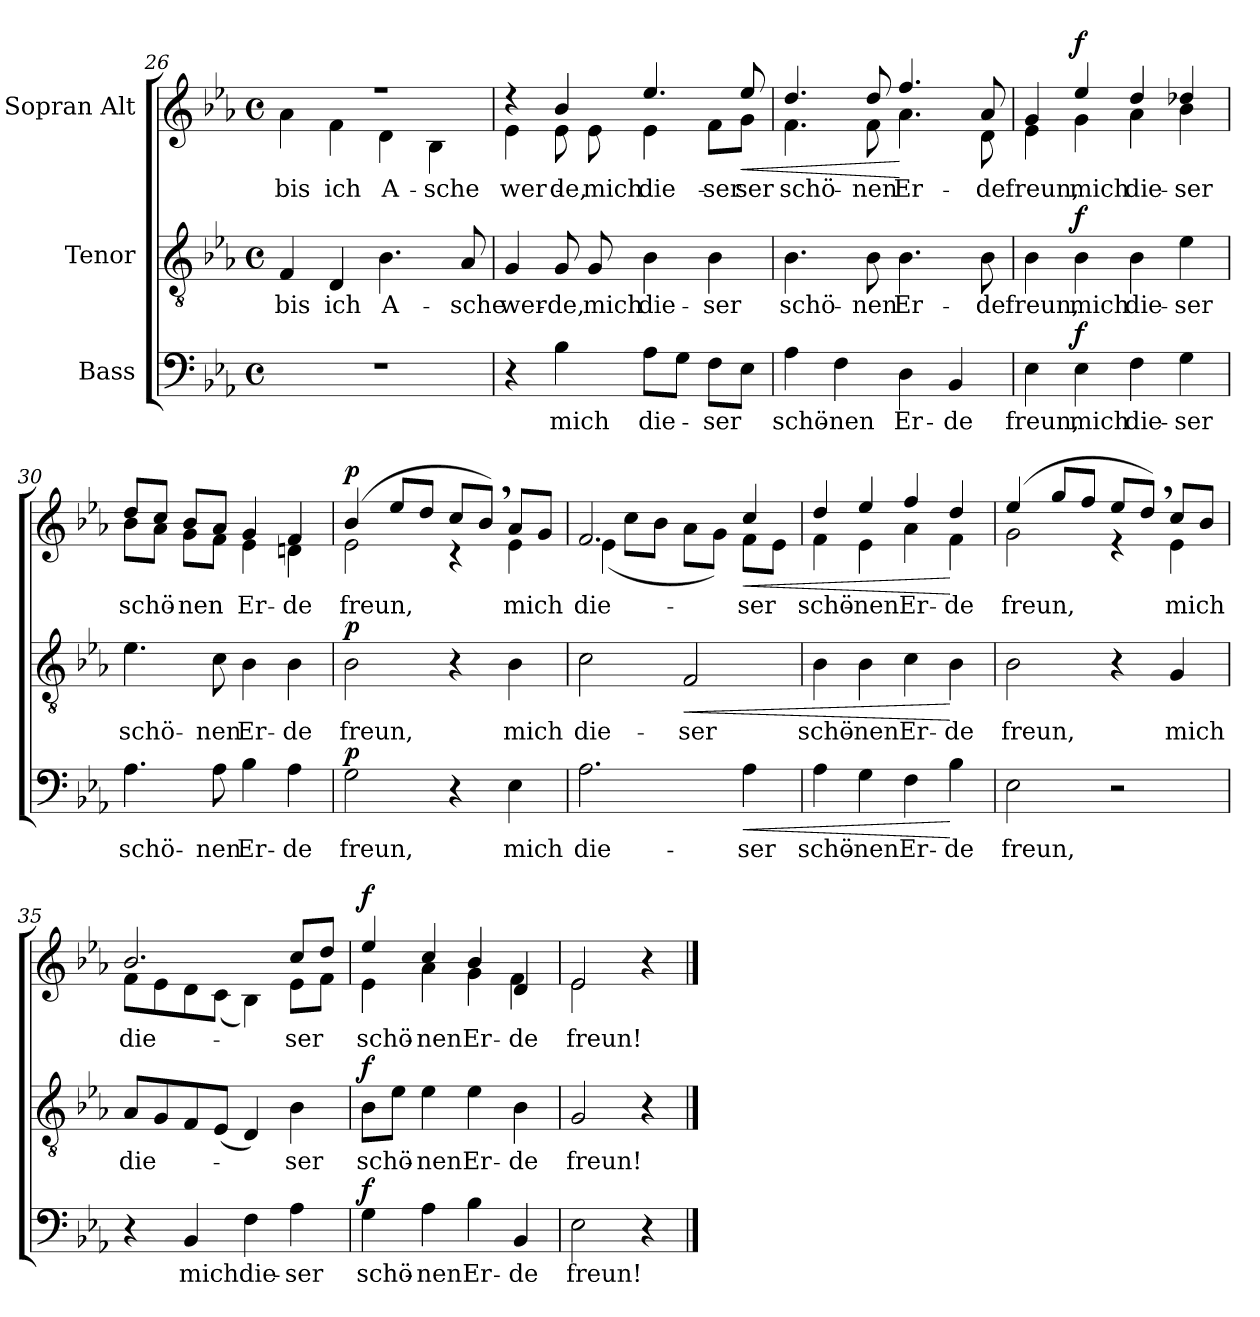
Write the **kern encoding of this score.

**kern	**text	**dynam	**kern	**text	**dynam	**kern	**text	**dynam
*part3	*part3	*part3	*part2	*part2	*part2	*part1	*part1	*part1
*staff3	*staff3	*staff3	*staff2	*staff2	*staff2	*staff1	*staff1	*staff1
*I"Bass	*	*	*I"Tenor	*	*	*I"Sopran Alt	*	*
*clefF4	*	*	*clefGv2	*	*	*clefG2	*	*
*k[b-e-a-]	*	*	*k[b-e-a-]	*	*	*k[b-e-a-]	*	*
*M4/4	*	*	*M4/4	*	*	*M4/4	*	*
*met(c)	*	*	*met(c)	*	*	*met(c)	*	*
=26	=26	=26	=26	=26	=26	=26	=26	=26
*	*	*	*	*	*	*^	*	*
1r	.	.	4F/	bis	.	1r	4a-\	bis	.
.	.	.	4D/	ich	.	.	4f\	ich	.
.	.	.	4.B-\	A-	.	.	4d\	A-	.
.	.	.	.	.	.	.	4B-\	-sche	.
.	.	.	8A-/	-sche	.	.	.	.	.
=27	=27	=27	=27	=27	=27	=27	=27	=27	=27
4r	.	.	4G/	wer-	.	4r	4e-\	wer-	.
4B-\	mich	.	8G/	-de,	.	4b-/	8e-\	-de,	.
.	.	.	8G/	mich	.	.	8e-\	mich	.
8A-\L	die-	.	4B-\	die-	.	4.ee-/	4e-\	die-	.
8G\J	.	.	.	.	.	.	.	.	.
8F\L	-ser	.	4B-\	-ser	.	.	8f\L	-ser	.
!	!	!	!	!	!	!	!	!	!LO:HP:b
8E-\J	.	.	.	.	.	8ee-/	8g\J	-ser	<
=28	=28	=28	=28	=28	=28	=28	=28	=28	=28
4A-\	schö-	.	4.B-\	schö-	.	4.dd/	4.f\	schö-	.
4F\	-nen	.	.	.	.	.	.	.	.
.	.	.	8B-\	-nen	.	8dd/	8f\	-nen	.
4D\	Er-	.	4.B-\	Er-	.	4.ff/	4.a-\	Er-	[
4BB-/	-de	.	.	.	.	.	.	.	.
.	.	.	8B-\	-de	.	8a-/	8d\	-de	.
!!LO:LB:g=z	!!
=29	=29	=29	=29	=29	=29	=29	=29	=29	=29
4E-\	freun,	.	4B-\	freun,	.	4g/	4e-\	freun,	.
!	!	!LO:DY:a	!	!	!LO:DY:a	!	!	!	!LO:DY:a
4E-\	mich	f	4B-\	mich	f	4ee-/	4g\	mich	f
4F\	die-	.	4B-\	die-	.	4dd/	4a-\	die-	.
4G\	-ser	.	4e-\	-ser	.	4dd-X/	4b-\	-ser	.
=30	=30	=30	=30	=30	=30	=30	=30	=30	=30
4.A-\	schö-	.	4.e-\	schö-	.	8dd/L	8b-\L	schö-	.
.	.	.	.	.	.	8cc/J	8a-\J	.	.
.	.	.	.	.	.	8b-/L	8g\L	-nen	.
8A-\	-nen	.	8c\	-nen	.	8a-/J	8f\J	.	.
4B-\	Er-	.	4B-\	Er-	.	4g/	4e-\	Er-	.
4A-\	-de	.	4B-\	-de	.	4f/	4dn\	-de	.
=31	=31	=31	=31	=31	=31	=31	=31	=31	=31
!	!	!LO:DY:a	!	!	!LO:DY:a	!	!	!	!LO:DY:a
2G\	freun,	p	2B-\	freun,	p	(4b-/	2e-\	freun,	p
.	.	.	.	.	.	8ee-/L	.	.	.
.	.	.	.	.	.	8dd/J	.	.	.
4r	.	.	4r	.	.	8cc/L	4r	.	.
.	.	.	.	.	.	8b-,/J)	.	.	.
4E-\	mich	.	4B-\	mich	.	8a-/L	4e-\	mich	.
.	.	.	.	.	.	8g/J	.	.	.
=32	=32	=32	=32	=32	=32	=32	=32	=32	=32
2.A-\	die-	.	2c\	die-	.	2.f/	(4e-\	die-	.
.	.	.	.	.	.	.	8cc\L	.	.
.	.	.	.	.	.	.	8b-\J	.	.
!	!	!	!	!	!LO:HP:b	!	!	!	!
.	.	.	2F/	-ser	<	.	8a-\L	.	.
.	.	.	.	.	.	.	8g\J)	.	.
!	!	!LO:HP:b	!	!	!	!	!	!	!LO:HP:b
4A-\	-ser	<	.	.	.	4cc/	8f\L	-ser	<
.	.	.	.	.	.	.	8e-\J	.	.
!!LO:LB:g=z	!!
=33	=33	=33	=33	=33	=33	=33	=33	=33	=33
4A-\	schö-	.	4B-\	schö-	.	4dd/	4f\	schö-	.
4G\	-nen	.	4B-\	-nen	.	4ee-/	4e-\	-nen	.
4F\	Er-	.	4c\	Er-	.	4ff/	4a-\	Er-	.
4B-\	-de	[	4B-\	-de	[	4dd/	4f\	-de	[
=34	=34	=34	=34	=34	=34	=34	=34	=34	=34
2E-\	freun,	.	2B-\	freun,	.	(4ee-/	2g\	freun,	.
.	.	.	.	.	.	8gg/L	.	.	.
.	.	.	.	.	.	8ff/J	.	.	.
2r	.	.	4r	.	.	8ee-/L	4r	.	.
.	.	.	.	.	.	8dd,/J)	.	.	.
.	.	.	4G/	mich	.	8cc/L	4e-\	mich	.
.	.	.	.	.	.	8b-/J	.	.	.
=35	=35	=35	=35	=35	=35	=35	=35	=35	=35
4r	.	.	8A-/L	die-	.	2.b-/	8f\L	die-	.
.	.	.	8G/	.	.	.	8e-\	.	.
4BB-/	mich	.	8F/	.	.	.	8d\	.	.
.	.	.	(8E-/J	.	.	.	(8c\J	.	.
4F\	die-	.	4D/)	.	.	.	4B-\)	.	.
4A-\	-ser	.	4B-\	-ser	.	8cc/L	8e-\L	-ser	.
.	.	.	.	.	.	8dd/J	8f\J	.	.
=36	=36	=36	=36	=36	=36	=36	=36	=36	=36
!	!	!LO:DY:a	!	!	!LO:DY:a	!	!	!	!LO:DY:a
4G\	schö-	f	8B-\L	schö-	f	4ee-/	4e-\	schö-	f
.	.	.	8e-\J	.	.	.	.	.	.
4A-\	-nen	.	4e-\	-nen	.	4cc/	4a-\	-nen	.
4B-\	Er-	.	4e-\	Er-	.	4b-/	4g\	Er-	.
4BB-/	-de	.	4B-\	-de	.	4d/	4f\	-de	.
=37	=37	=37	=37	=37	=37	=37	=37	=37	=37
2E-\	freun!	.	2G/	freun!	.	2e-/	2e-\	freun!	.
4r	.	.	4r	.	.	4r	4ryy	.	.
*	*	*	*	*	*	*v	*v	*	*
==	==	==	==	==	==	==	==	==
*-	*-	*-	*-	*-	*-	*-	*-	*-
